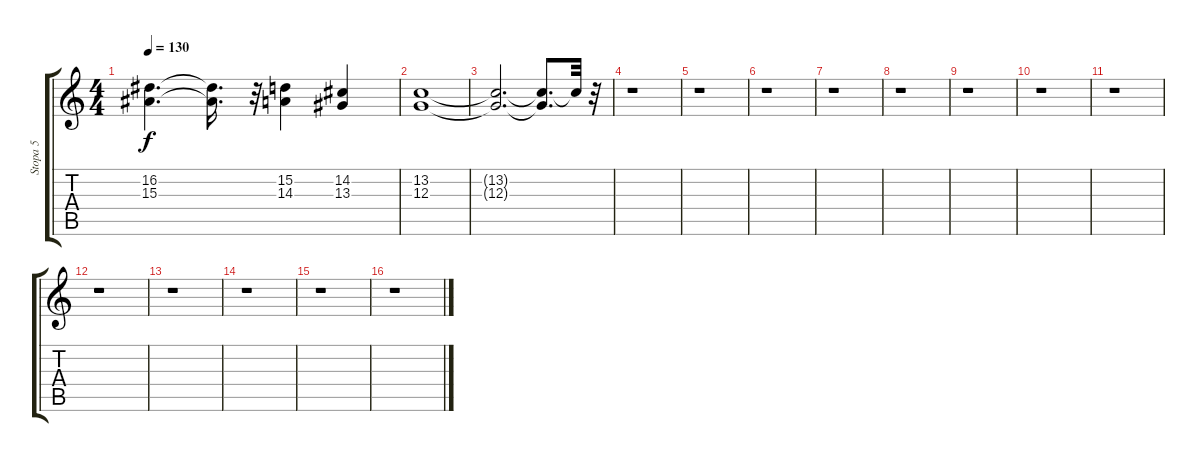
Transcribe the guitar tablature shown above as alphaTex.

\track ("Stopa 5" "Stopa 5") {instrument fiddle}
\staff {score tabs}
\tuning (E4 B3 G3 D3 A2 E2) {hide}
\ts (4 4)
\tempo 130
\clef g2
\ks c
(16.2{t} 15.3{t}).4{d dy f} (16.2{t} 15.3{t}).16{d} r.32 (15.2 14.3).4{volume 9} (14.2 13.3).4{volume 9} |
(13.2 12.3).1{volume 9} |
(13.2{t} 12.3{t}).2{d} (13.2{t} 12.3{t}).8{d} 13.2{t}.32 r.32 |
r.1 |
r.1 |
r.1 |
r.1 |
r.1 |
r.1 |
r.1 |
r.1 |
r.1 |
r.1 |
r.1 |
r.1 |
r.1
